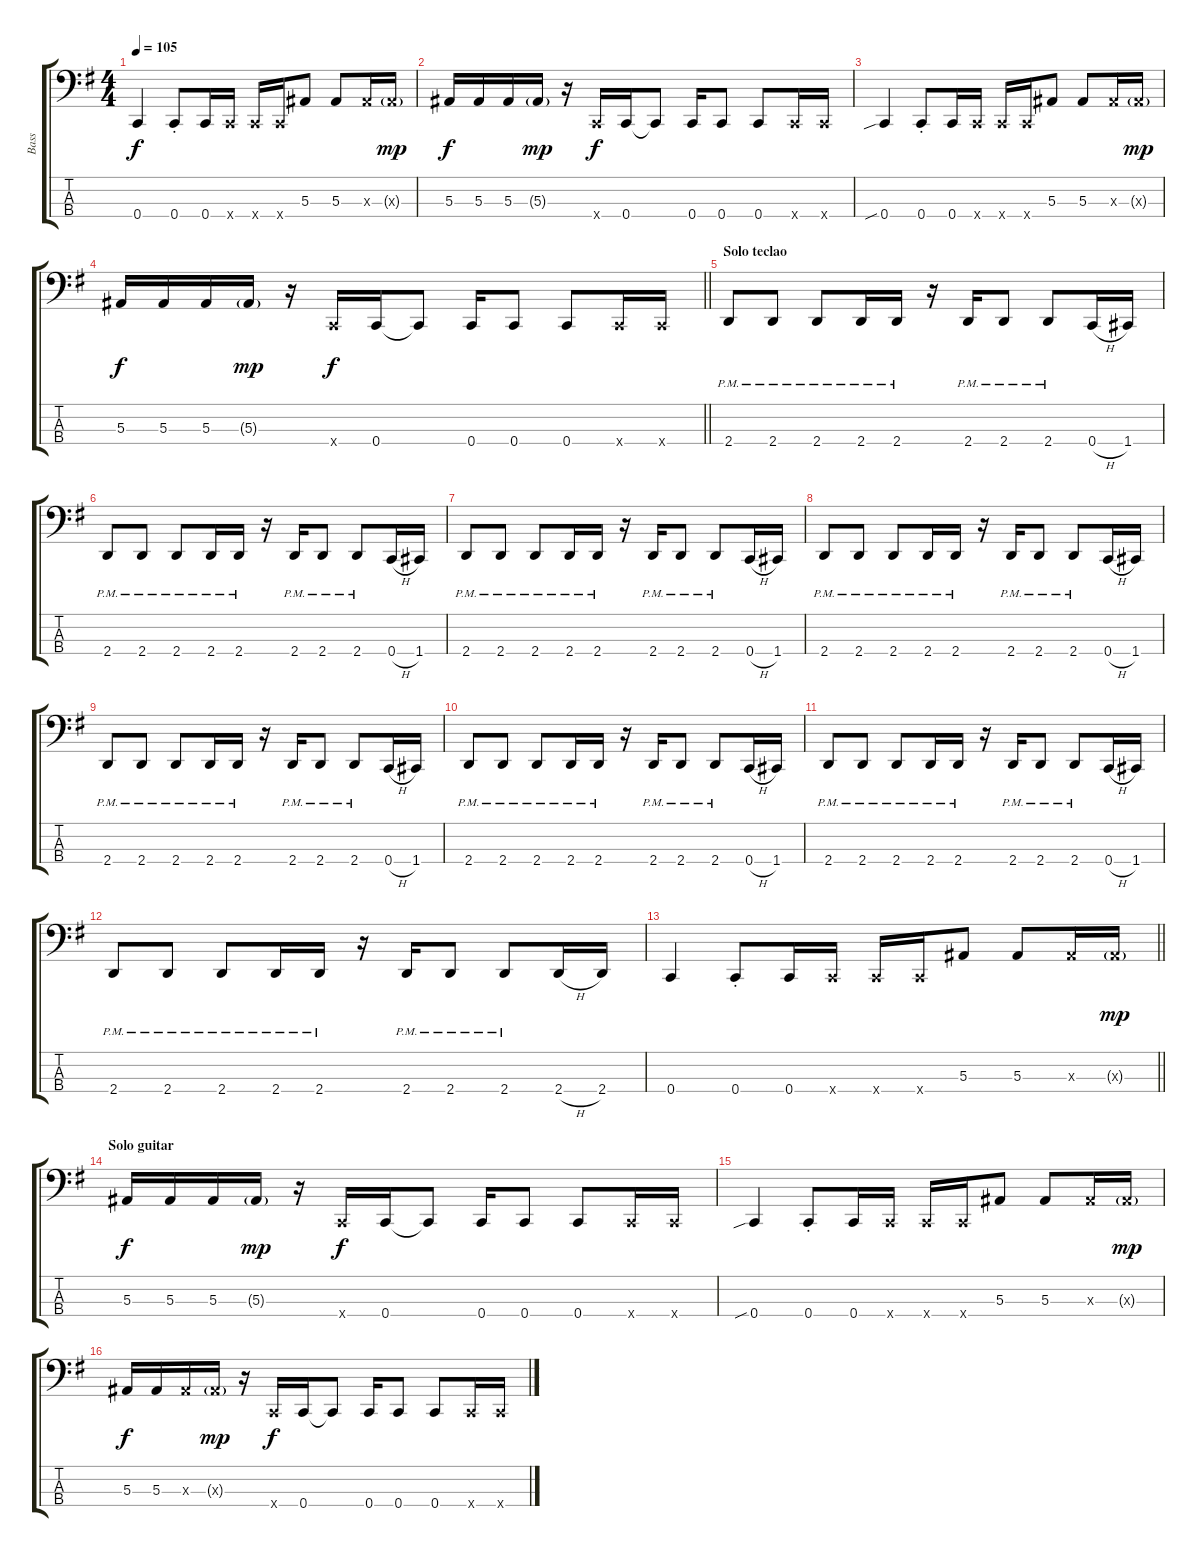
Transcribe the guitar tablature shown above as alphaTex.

\track ("Bass" "Bass") {instrument electricbassfinger}
\staff {score tabs}
\tuning (Eb2 Bb1 F1 C1) {hide}
\ts (4 4)
\tempo 105
\clef f4
\ks g
0.4.4{dy f} 0.4{st}.8 0.4.16 0.4{x}.16 0.4{x}.16 0.4{x}.16 5.3.8 5.3.8 5.3{x}.16 5.3{g x}.16{dy mp} |
5.3.16{dy f} 5.3.16 5.3.16 5.3{g}.16{dy mp} r.16 0.4{x}.16{dy f} 0.4.16 0.4{t}.8 0.4.16 0.4.8 0.4.8 0.4{x}.16 0.4{x}.16 |
0.4{sib}.4 0.4{st}.8 0.4.16 0.4{x}.16 0.4{x}.16 0.4{x}.16 5.3.8 5.3.8 5.3{x}.16 5.3{g x}.16{dy mp} |
\barLineRight lightlight
5.3.16{dy f} 5.3.16 5.3.16 5.3{g}.16{dy mp} r.16 0.4{x}.16{dy f} 0.4.16 0.4{t}.8 0.4.16 0.4.8 0.4.8 0.4{x}.16 0.4{x}.16 |
\section ("" "Solo teclao")
2.4{pm}.8 2.4{pm}.8 2.4{pm}.8 2.4{pm}.16 2.4{pm}.16 r.16 2.4{pm}.16 2.4{pm}.8 2.4{pm}.8 0.4{h}.16 1.4.16 |
2.4{pm}.8 2.4{pm}.8 2.4{pm}.8 2.4{pm}.16 2.4{pm}.16 r.16 2.4{pm}.16 2.4{pm}.8 2.4{pm}.8 0.4{h}.16 1.4.16 |
2.4{pm}.8 2.4{pm}.8 2.4{pm}.8 2.4{pm}.16 2.4{pm}.16 r.16 2.4{pm}.16 2.4{pm}.8 2.4{pm}.8 0.4{h}.16 1.4.16 |
2.4{pm}.8 2.4{pm}.8 2.4{pm}.8 2.4{pm}.16 2.4{pm}.16 r.16 2.4{pm}.16 2.4{pm}.8 2.4{pm}.8 0.4{h}.16 1.4.16 |
2.4{pm}.8 2.4{pm}.8 2.4{pm}.8 2.4{pm}.16 2.4{pm}.16 r.16 2.4{pm}.16 2.4{pm}.8 2.4{pm}.8 0.4{h}.16 1.4.16 |
2.4{pm}.8 2.4{pm}.8 2.4{pm}.8 2.4{pm}.16 2.4{pm}.16 r.16 2.4{pm}.16 2.4{pm}.8 2.4{pm}.8 0.4{h}.16 1.4.16 |
2.4{pm}.8 2.4{pm}.8 2.4{pm}.8 2.4{pm}.16 2.4{pm}.16 r.16 2.4{pm}.16 2.4{pm}.8 2.4{pm}.8 0.4{h}.16 1.4.16 |
2.4{pm}.8 2.4{pm}.8 2.4{pm}.8 2.4{pm}.16 2.4{pm}.16 r.16 2.4{pm}.16 2.4{pm}.8 2.4{pm}.8 2.4{h}.16 2.4.16 |
\barLineRight lightlight
0.4.4 0.4{st}.8 0.4.16 0.4{x}.16 0.4{x}.16 0.4{x}.16 5.3.8 5.3.8 5.3{x}.16 5.3{g x}.16{dy mp} |
\section ("" "Solo guitar")
5.3.16{dy f} 5.3.16 5.3.16 5.3{g}.16{dy mp} r.16 0.4{x}.16{dy f} 0.4.16 0.4{t}.8 0.4.16 0.4.8 0.4.8 0.4{x}.16 0.4{x}.16 |
0.4{sib}.4 0.4{st}.8 0.4.16 0.4{x}.16 0.4{x}.16 0.4{x}.16 5.3.8 5.3.8 5.3{x}.16 5.3{g x}.16{dy mp} |
5.3.16{dy f} 5.3.16 5.3{x}.16 5.3{g x}.16{dy mp} r.16 0.4{x}.16{dy f} 0.4.16 0.4{t}.8 0.4.16 0.4.8 0.4.8 0.4{x}.16 0.4{x}.16
